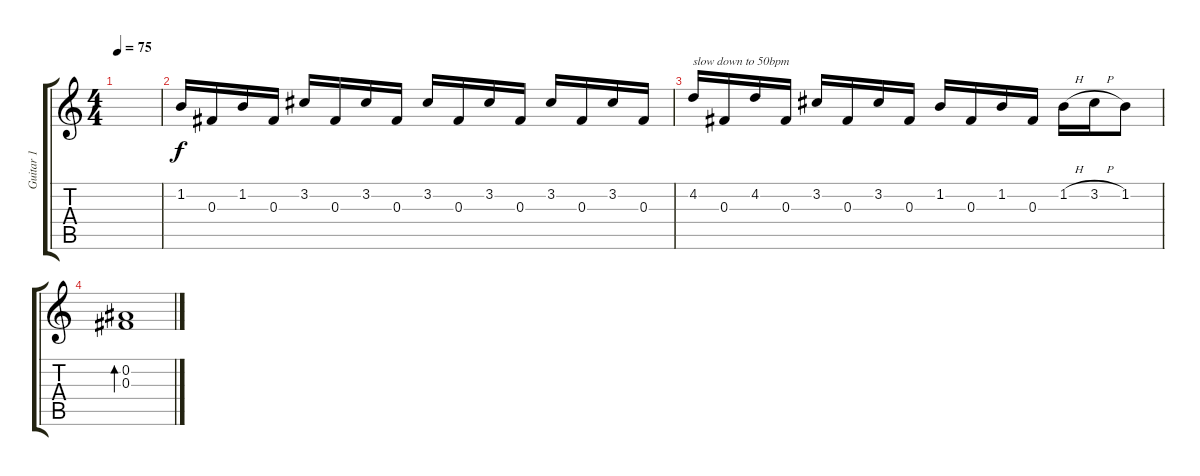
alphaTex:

\track ("Guitar 1" "Guitar 1") {instrument overdrivenguitar}
\staff {score tabs}
\tuning (Eb4 Bb3 Gb3 Db3 Ab2 Db2) {hide}
\ts (4 4)
\tempo 75
\clef g2
\ks c
|
1.2.16 0.3.16 1.2.16 0.3.16 3.2.16 0.3.16 3.2.16 0.3.16 3.2.16 0.3.16 3.2.16 0.3.16 3.2.16 0.3.16 3.2.16 0.3.16 |
4.2.16{txt "slow down to 50bpm"} 0.3.16 4.2.16 0.3.16 3.2.16 0.3.16 3.2.16 0.3.16 1.2.16 0.3.16 1.2.16 0.3.16 1.2{h}.16 3.2{h}.16 1.2.8 |
(0.2 0.3).1{bd 30}
